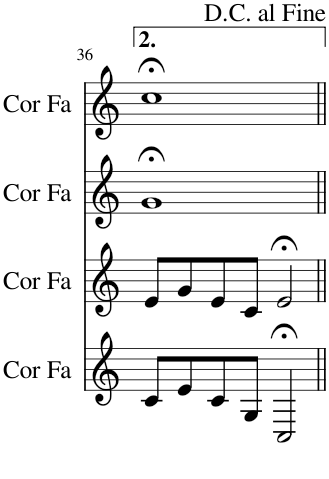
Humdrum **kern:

**kern	**kern	**kern	**kern
*part4	*part3	*part2	*part1
*staff4	*staff3	*staff2	*staff1
*I"Cor en Fa	*I"Cor en Fa	*I"Cor en Fa	*I"Cor en Fa
*I'Cor Fa	*I'Cor Fa	*I'Cor Fa	*I'Cor Fa
!!LO:PB:g=z
*clefG2	*clefG2	*clefG2	*clefG2
*Trd4c7	*Trd4c7	*Trd4c7	*Trd4c7
*k[]	*k[]	*k[]	*k[]
*M4/4	*M4/4	*M4/4	*M4/4
=36	=36	=36	=36
8c/L	8e/L	1g;<	1cc;<
8e/	8g/	.	.
8c/	8e/	.	.
8G/J	8c/J	.	.
2C;</	2e;</	.	.
=||	=||	=||	=||
*-	*-	*-	*-
